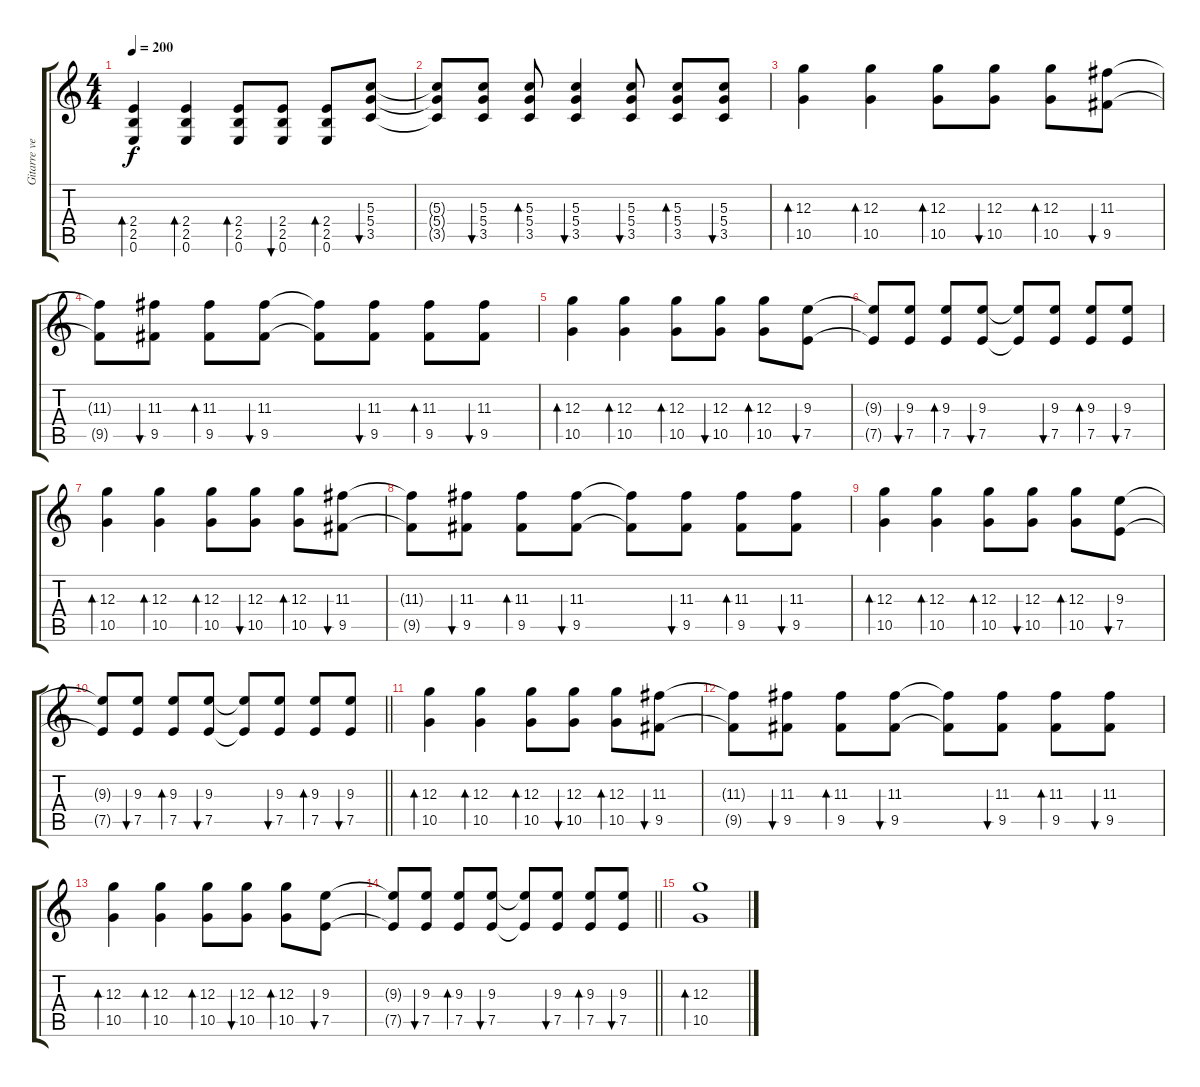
\track ("Gitarre verzerrt 2" "Gitarre ve") {instrument distortionguitar}
\staff {score tabs}
\tuning (E4 B3 G3 D3 A2 E2) {hide}
\ts (4 4)
\tempo 200
\clef g2
\ks c
(2.4 2.5 0.6).4{bd 120 dy f} (2.4 2.5 0.6).4{bd 120} (2.4 2.5 0.6).8{bd 120} (2.4 2.5 0.6).8{bu 120} (2.4 2.5 0.6).8{bd 120} (5.3 5.4 3.5).8{bu 120} |
(5.3{t} 5.4{t} 3.5{t}).8 (5.3 5.4 3.5).8{bu 120} (5.3 5.4 3.5).8{bd 120} (5.3 5.4 3.5).4{bu 120} (5.3 5.4 3.5).8{bu 120} (5.3 5.4 3.5).8{bd 120} (5.3 5.4 3.5).8{bu 120} |
(12.3 10.5).4{bd 120} (12.3 10.5).4{bd 120} (12.3 10.5).8{bd 120} (12.3 10.5).8{bu 120} (12.3 10.5).8{bd 120} (11.3 9.5).8{bu 120} |
(11.3{t} 9.5{t}).8 (11.3 9.5).8{bu 120} (11.3 9.5).8{bd 120} (11.3 9.5).8{bu 120} (11.3{t} 9.5{t}).8 (11.3 9.5).8{bu 120} (11.3 9.5).8{bd 120} (11.3 9.5).8{bu 120} |
(12.3 10.5).4{bd 120} (12.3 10.5).4{bd 120} (12.3 10.5).8{bd 120} (12.3 10.5).8{bu 120} (12.3 10.5).8{bd 120} (9.3 7.5).8{bu 120} |
(9.3{t} 7.5{t}).8 (9.3 7.5).8{bu 120} (9.3 7.5).8{bd 120} (9.3 7.5).8{bu 120} (9.3{t} 7.5{t}).8 (9.3 7.5).8{bu 120} (9.3 7.5).8{bd 120} (9.3 7.5).8{bu 120} |
(12.3 10.5).4{bd 120} (12.3 10.5).4{bd 120} (12.3 10.5).8{bd 120} (12.3 10.5).8{bu 120} (12.3 10.5).8{bd 120} (11.3 9.5).8{bu 120} |
(11.3{t} 9.5{t}).8 (11.3 9.5).8{bu 120} (11.3 9.5).8{bd 120} (11.3 9.5).8{bu 120} (11.3{t} 9.5{t}).8 (11.3 9.5).8{bu 120} (11.3 9.5).8{bd 120} (11.3 9.5).8{bu 120} |
(12.3 10.5).4{bd 120} (12.3 10.5).4{bd 120} (12.3 10.5).8{bd 120} (12.3 10.5).8{bu 120} (12.3 10.5).8{bd 120} (9.3 7.5).8{bu 120} |
\barLineRight lightlight
(9.3{t} 7.5{t}).8 (9.3 7.5).8{bu 120} (9.3 7.5).8{bd 120} (9.3 7.5).8{bu 120} (9.3{t} 7.5{t}).8 (9.3 7.5).8{bu 120} (9.3 7.5).8{bd 120} (9.3 7.5).8{bu 120} |
(12.3 10.5).4{bd 120} (12.3 10.5).4{bd 120} (12.3 10.5).8{bd 120} (12.3 10.5).8{bu 120} (12.3 10.5).8{bd 120} (11.3 9.5).8{bu 120} |
(11.3{t} 9.5{t}).8 (11.3 9.5).8{bu 120} (11.3 9.5).8{bd 120} (11.3 9.5).8{bu 120} (11.3{t} 9.5{t}).8 (11.3 9.5).8{bu 120} (11.3 9.5).8{bd 120} (11.3 9.5).8{bu 120} |
(12.3 10.5).4{bd 120} (12.3 10.5).4{bd 120} (12.3 10.5).8{bd 120} (12.3 10.5).8{bu 120} (12.3 10.5).8{bd 120} (9.3 7.5).8{bu 120} |
\barLineRight lightlight
(9.3{t} 7.5{t}).8 (9.3 7.5).8{bu 120} (9.3 7.5).8{bd 120} (9.3 7.5).8{bu 120} (9.3{t} 7.5{t}).8 (9.3 7.5).8{bu 120} (9.3 7.5).8{bd 120} (9.3 7.5).8{bu 120} |
(12.3 10.5).1{bd 120}
